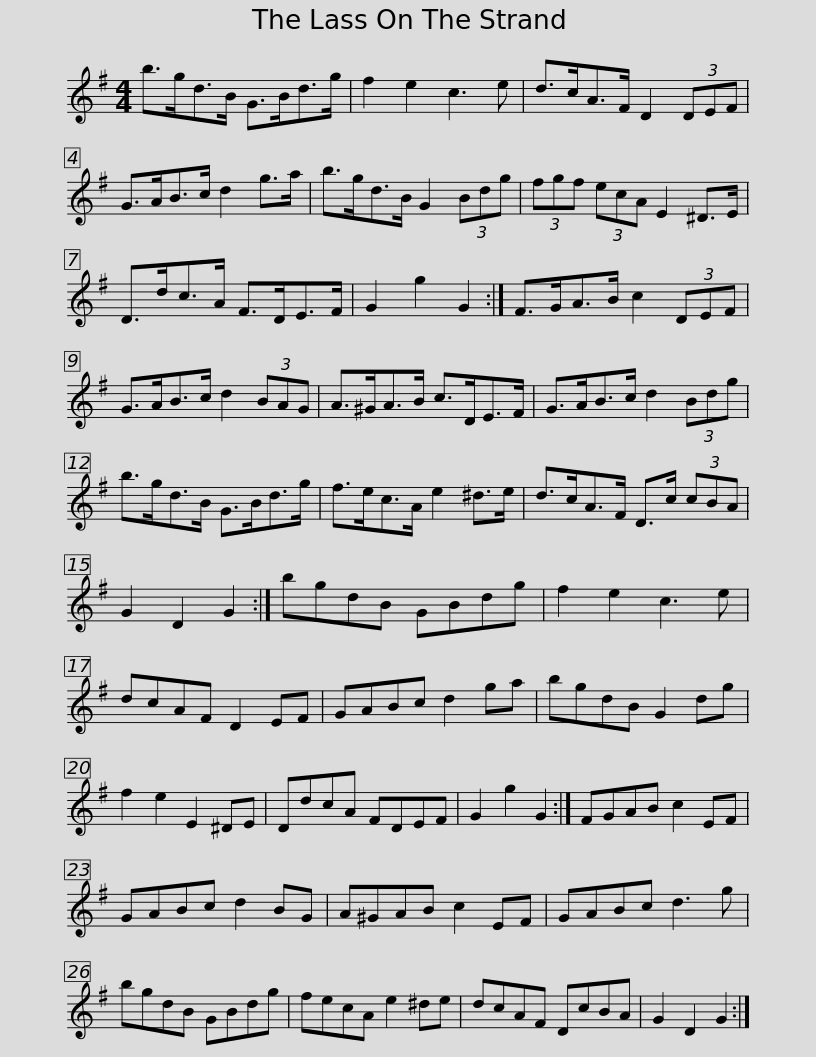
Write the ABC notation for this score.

X:1
L:1/8
M:4/4
I:linebreak $
K:G
V:1 treble
V:1
 b>gd>B G>Bd>g | f2 e2 c3 e | d>cA>F D2 (3DEF | G>AB>c d2 g>a | b>gd>B G2 (3Bdg |$ %5
 (3fgf (3ecA E2 ^D>E | D>dc>A F>DE>F | G2 g2 G2 :| F>GA>B c2 (3DEF | G>AB>c d2 (3BAG |$ %10
 A>^GA>B c>DE>F | G>AB>c d2 (3Bdg | b>gd>B G>Bd>g | f>ec>A e2 ^d>e |$ d>cA>F D>c (3cBA | %15
 G2 D2 G2 :| bgdB GBdg | f2 e2 c3 e | dcAF D2 EF | GABc d2 ga |$ %20
 bgdB G2 dg | f2 e2 E2 ^DE | DdcA FDEF | G2 g2 G2 :| FGAB c2 EF | %25
 GABc d2 BG |$ A^GAB c2 EF | GABc d3 g | bgdB GBdg | fecA e2 ^de | %30
 dcAF DcBA | G2 D2 G2 :| %32
